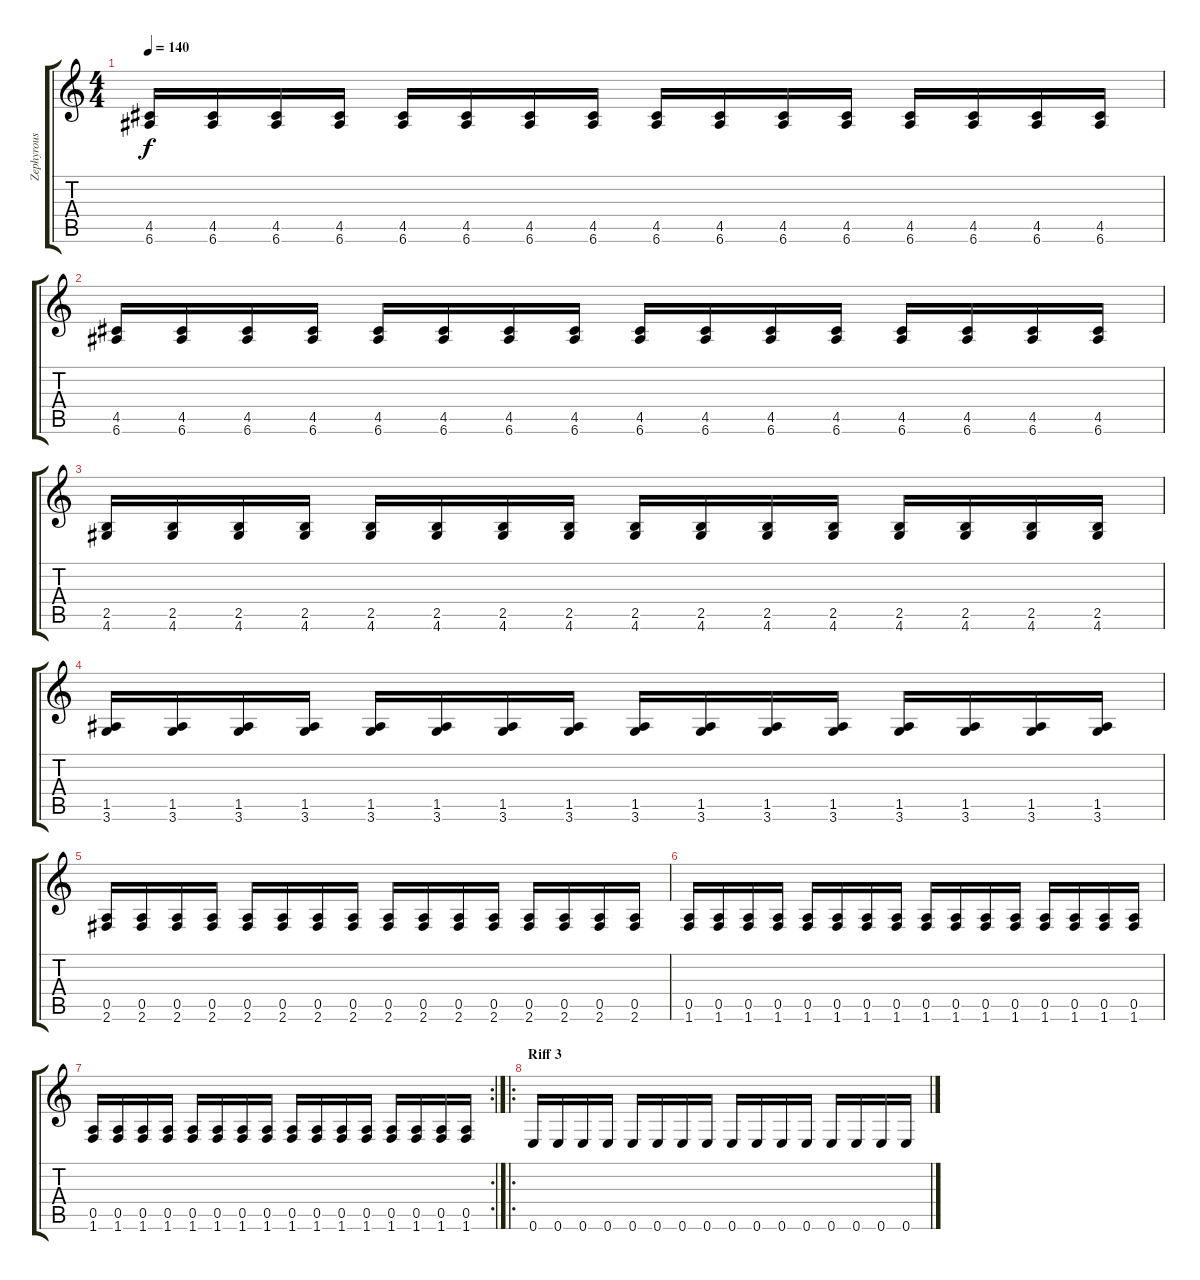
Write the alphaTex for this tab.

\track ("Zephyrous" "Zephyrous") {instrument overdrivenguitar}
\staff {score tabs}
\tuning (E4 B3 G3 D3 A2 E2) {hide}
\ts (4 4)
\tempo 140
\clef g2
\ks c
(4.5 6.6).16{dy f} (4.5 6.6).16 (4.5 6.6).16 (4.5 6.6).16 (4.5 6.6).16 (4.5 6.6).16 (4.5 6.6).16 (4.5 6.6).16 (4.5 6.6).16 (4.5 6.6).16 (4.5 6.6).16 (4.5 6.6).16 (4.5 6.6).16 (4.5 6.6).16 (4.5 6.6).16 (4.5 6.6).16 |
(4.5 6.6).16 (4.5 6.6).16 (4.5 6.6).16 (4.5 6.6).16 (4.5 6.6).16 (4.5 6.6).16 (4.5 6.6).16 (4.5 6.6).16 (4.5 6.6).16 (4.5 6.6).16 (4.5 6.6).16 (4.5 6.6).16 (4.5 6.6).16 (4.5 6.6).16 (4.5 6.6).16 (4.5 6.6).16 |
(2.5 4.6).16 (2.5 4.6).16 (2.5 4.6).16 (2.5 4.6).16 (2.5 4.6).16 (2.5 4.6).16 (2.5 4.6).16 (2.5 4.6).16 (2.5 4.6).16 (2.5 4.6).16 (2.5 4.6).16 (2.5 4.6).16 (2.5 4.6).16 (2.5 4.6).16 (2.5 4.6).16 (2.5 4.6).16 |
(1.5 3.6).16 (1.5 3.6).16 (1.5 3.6).16 (1.5 3.6).16 (1.5 3.6).16 (1.5 3.6).16 (1.5 3.6).16 (1.5 3.6).16 (1.5 3.6).16 (1.5 3.6).16 (1.5 3.6).16 (1.5 3.6).16 (1.5 3.6).16 (1.5 3.6).16 (1.5 3.6).16 (1.5 3.6).16 |
(0.5 2.6).16 (0.5 2.6).16 (0.5 2.6).16 (0.5 2.6).16 (0.5 2.6).16 (0.5 2.6).16 (0.5 2.6).16 (0.5 2.6).16 (0.5 2.6).16 (0.5 2.6).16 (0.5 2.6).16 (0.5 2.6).16 (0.5 2.6).16 (0.5 2.6).16 (0.5 2.6).16 (0.5 2.6).16 |
(0.5 1.6).16 (0.5 1.6).16 (0.5 1.6).16 (0.5 1.6).16 (0.5 1.6).16 (0.5 1.6).16 (0.5 1.6).16 (0.5 1.6).16 (0.5 1.6).16 (0.5 1.6).16 (0.5 1.6).16 (0.5 1.6).16 (0.5 1.6).16 (0.5 1.6).16 (0.5 1.6).16 (0.5 1.6).16 |
\rc 2
(0.5 1.6).16 (0.5 1.6).16 (0.5 1.6).16 (0.5 1.6).16 (0.5 1.6).16 (0.5 1.6).16 (0.5 1.6).16 (0.5 1.6).16 (0.5 1.6).16 (0.5 1.6).16 (0.5 1.6).16 (0.5 1.6).16 (0.5 1.6).16 (0.5 1.6).16 (0.5 1.6).16 (0.5 1.6).16 |
\ro
\section ("" "Riff 3")
0.6.16 0.6.16 0.6.16 0.6.16 0.6.16 0.6.16 0.6.16 0.6.16 0.6.16 0.6.16 0.6.16 0.6.16 0.6.16 0.6.16 0.6.16 0.6.16
